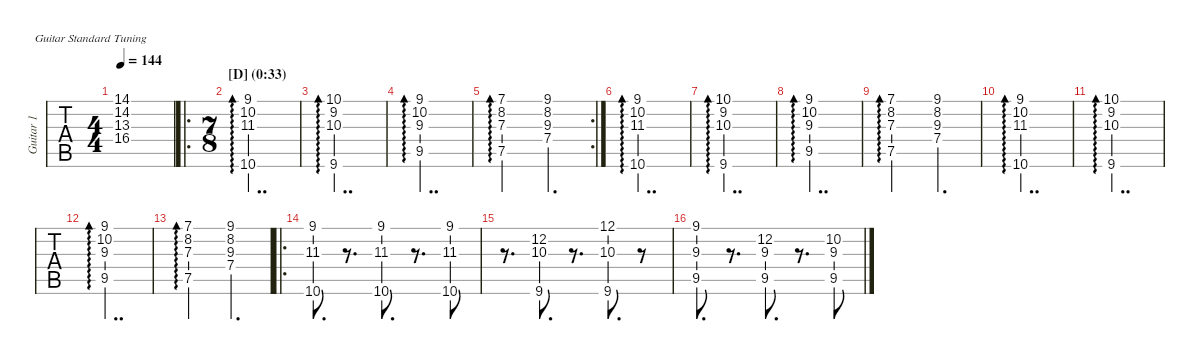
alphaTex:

\hideDynamics
\bracketExtendMode nobrackets
\multiTrackTrackNamePolicy allsystems
\firstSystemTrackNameMode fullname
\otherSystemsTrackNameMode fullname
\otherSystemsTrackNameOrientation horizontal
\track ("Guitar 1" "Guitar 1") {instrument acousticguitarsteel}
\staff {tabs}
\tuning (E4 B3 G3 D3 A2 E2)
\ts (4 4)
\scale
0.9765
\tempo 144
\accidentals auto
\clef g2
\ottava regular
\simile none
\ks c
(14.1{acc #} 14.2{acc #} 13.3{acc #} 16.4{acc #}).1{dy mf} |
\ro
\ts (7 8)
\beaming (8 2 2 3)
\section ("D" "(0:33)")
\scale
1.06189 (9.1{acc #} 10.2 11.3{acc #} 10.6).2{dd ad 0} |
\scale
0.985553 (10.1 10.3 9.6{acc #} 9.2{acc #}).2{dd ad 0} |
\scale
0.990885 (9.1{acc #} 10.2 9.5{acc #} 9.3).2{dd ad 0} |
\rc 2
\scale
0.961673 (7.3 7.5 7.1 8.2).2{ad 0} (9.3 7.4 8.2 9.1{acc #}).4{d} |
(9.1{acc #} 10.2 11.3{acc #} 10.6).2{dd ad 0} |
(10.1 10.3 9.6{acc #} 9.2{acc #}).2{dd ad 0} |
\scale
1.0216 (9.1{acc #} 10.2 9.5{acc #} 9.3).2{dd ad 0} |
\scale
0.978404 (7.3 7.5 7.1 8.2).2{ad 0} (9.3 7.4 8.2 9.1{acc #}).4{d} |
(9.1{acc #} 10.2 11.3{acc #} 10.6).2{dd ad 0} |
(10.1 10.3 9.6{acc #} 9.2{acc #}).2{dd ad 0} |
\scale
1.02693 (9.1{acc #} 10.2 9.5{acc #} 9.3).2{dd ad 0} |
\scale
0.973071 (7.3 7.5 7.1 8.2).2{ad 0} (9.3 7.4 8.2 9.1{acc #}).4{d} |
\ro
\scale
1.06562 (10.6 9.1{acc #} 11.3{acc #}).8{d} r.8{d} (10.6 9.1{acc #} 11.3{acc #}).8{d} r.8{d} (10.6 9.1{acc #} 11.3{acc #}).8 |
\scale
0.969907 r.8{d} (9.6{acc #} 12.2 10.3).8{d} r.8{d} (9.6{acc #} 12.1 10.3).8{d} r.8 |
\scale
0.991238 (9.3 9.5{acc #} 9.1{acc #}).8{d} r.8{d} (9.3 9.5{acc #} 12.2).8{d} r.8{d} (9.3 9.5{acc #} 10.2).8
